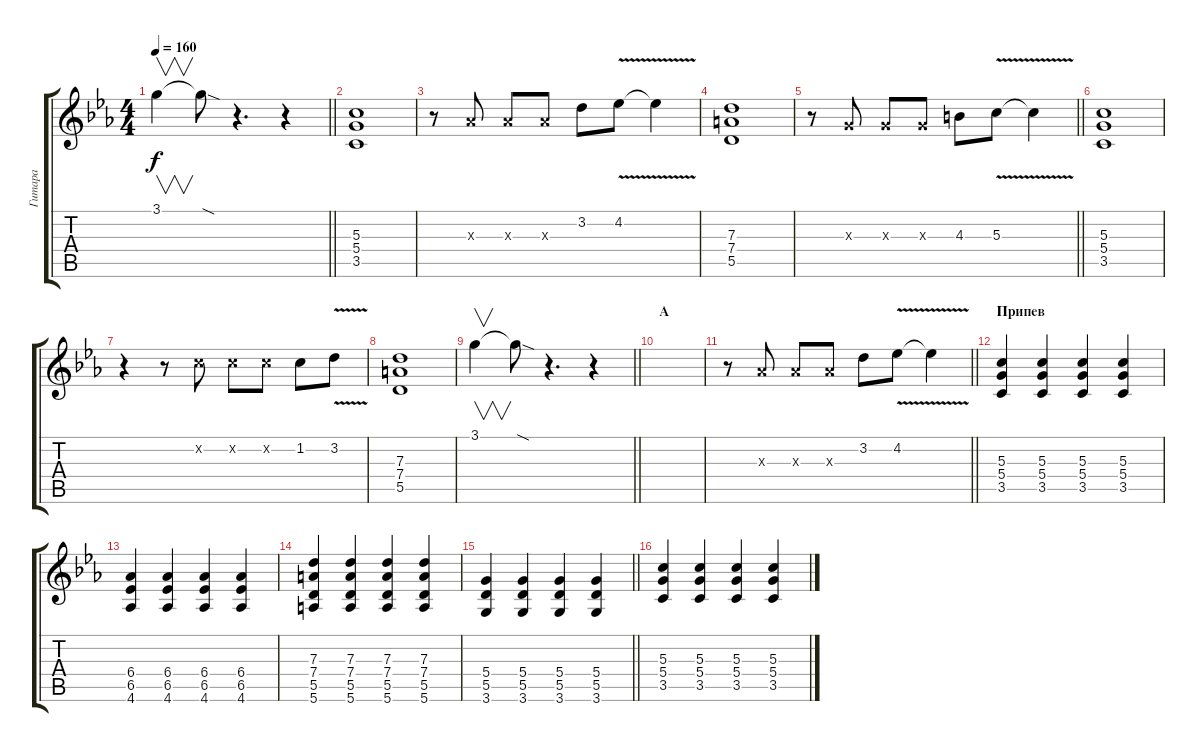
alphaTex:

\track ("Гитара" "Гитара") {instrument distortionguitar}
\staff {score tabs}
\tuning (E4 B3 G3 D3 A2 E2) {hide}
\ts (4 4)
\tempo 160
\clef g2
\barLineRight lightlight
\ks cminor
3.1.4{v dy f} 3.1{sod t}.8 r.4{d} r.4 |
(5.3 5.4 3.5).1 |
r.8 1.3{x}.8 1.3{x}.8 1.3{x}.8 3.2.8 4.2{v}.8 4.2{t}.4 |
(7.3 7.4 5.5).1 |
\barLineRight lightlight
r.8 0.3{x}.8 0.3{x}.8 0.3{x}.8 4.3.8 5.3{v}.8 5.3{t}.4 |
(5.3 5.4 3.5).1 |
r.4 r.8 1.2{x}.8 1.2{x}.8 1.2{x}.8 1.2.8 3.2{v}.8 |
(7.3 7.4 5.5).1 |
\barLineRight lightlight
3.1.4{v} 3.1{sod t}.8 r.4{d} r.4 |
\section ("" "A")
|
\barLineRight lightlight
r.8 1.3{x}.8 1.3{x}.8 1.3{x}.8 3.2.8 4.2{v}.8 4.2{t}.4 |
\section ("" "Припев")
(5.3 5.4 3.5).4{volume 13} (5.3 5.4 3.5).4 (5.3 5.4 3.5).4 (5.3 5.4 3.5).4 |
(6.4 6.5 4.6).4 (6.4 6.5 4.6).4 (6.4 6.5 4.6).4 (6.4 6.5 4.6).4 |
(7.3 7.4 5.5 5.6).4 (7.3 7.4 5.5 5.6).4 (7.3 7.4 5.5 5.6).4 (7.3 7.4 5.5 5.6).4 |
\barLineRight lightlight
(5.4 5.5 3.6).4 (5.4 5.5 3.6).4 (5.4 5.5 3.6).4 (5.4 5.5 3.6).4 |
(5.3 5.4 3.5).4 (5.3 5.4 3.5).4 (5.3 5.4 3.5).4 (5.3 5.4 3.5).4
